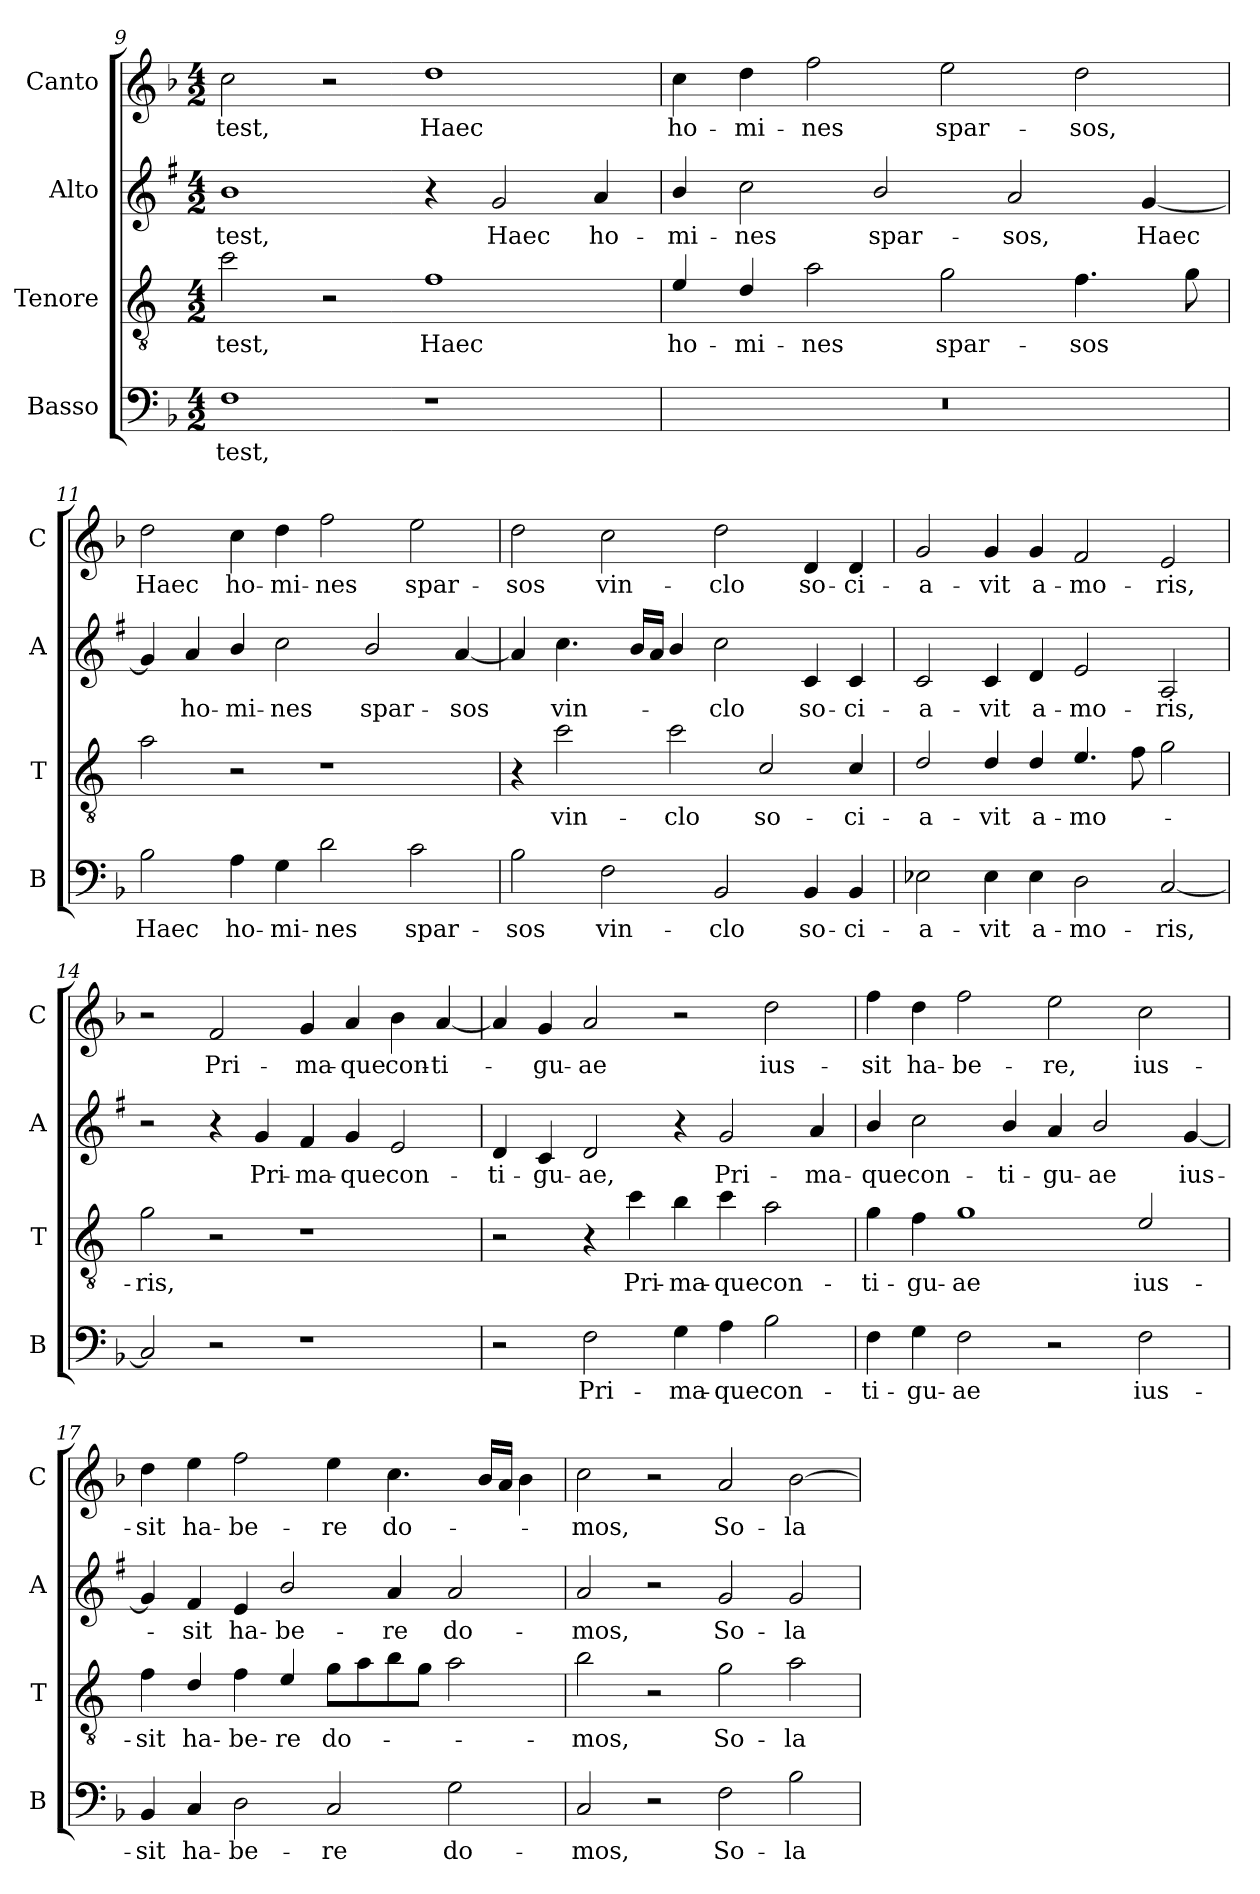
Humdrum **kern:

**kern	**text	**kern	**text	**kern	**text	**kern	**text
*part4	*part4	*part3	*part3	*part2	*part2	*part1	*part1
*staff4	*staff4	*staff3	*staff3	*staff2	*staff2	*staff1	*staff1
*I"Basso	*	*I"Tenore	*	*I"Alto	*	*I"Canto	*
*I'B	*	*I'T	*	*I'A	*	*I'C	*
*clefF4	*	*clefGv2	*	*clefG2	*	*clefG2	*
*	*	*ITrd4c7	*	*ITrd1c2	*	*	*
*k[b-]	*	*k[b-]	*	*k[b-]	*	*k[b-]	*
*F:	*	*F:	*	*F:	*	*F:	*
*M4/2	*	*M4/2	*	*M4/2	*	*M4/2	*
=9	=9	=9	=9	=9	=9	=9	=9
!	!LO:LY:b	!	!LO:LY:b	!	!LO:LY:b	!	!LO:LY:b
1F	-test,	2f\	-test,	1a	-test,	2cc\	-test,
.	.	2r	.	.	.	2r	.
!	!	!	!LO:LY:b	!	!	!	!LO:LY:b
1r	.	1B-	Haec	4r	.	1dd	Haec
!	!	!	!	!	!LO:LY:b	!	!
.	.	.	.	2f/	Haec	.	.
!	!	!	!	!	!LO:LY:b	!	!
.	.	.	.	4g/	ho-	.	.
=10	=10	=10	=10	=10	=10	=10	=10
!	!	!	!LO:LY:b	!	!LO:LY:b	!	!LO:LY:b
0r	.	4A/	ho-	4a/	-mi-	4cc\	ho-
!	!	!	!LO:LY:b	!	!LO:LY:b	!	!LO:LY:b
.	.	4G/	-mi-	2b-\	-nes	4dd\	-mi-
!	!	!	!LO:LY:b	!	!	!	!LO:LY:b
.	.	2d\	-nes	.	.	2ff\	-nes
!	!	!	!	!	!LO:LY:b	!	!
.	.	.	.	2a/	spar-	.	.
!	!	!	!LO:LY:b	!	!	!	!LO:LY:b
.	.	2c\	spar-	.	.	2ee\	spar-
!	!	!	!	!	!LO:LY:b	!	!
.	.	.	.	2g/	-sos,	.	.
!	!	!	!LO:LY:b	!	!	!	!LO:LY:b
.	.	4.B-\	-sos	.	.	2dd\	-sos,
!	!	!	!	!	!LO:LY:b	!	!
.	.	.	.	[4f/	Haec	.	.
.	.	8c\	.	.	.	.	.
=11	=11	=11	=11	=11	=11	=11	=11
!	!LO:LY:b	!	!	!	!	!	!LO:LY:b
2B-\	Haec	2d\	.	4f/]	.	2dd\	Haec
!	!	!	!	!	!LO:LY:b	!	!
.	.	.	.	4g/	ho-	.	.
!	!LO:LY:b	!	!	!	!LO:LY:b	!	!LO:LY:b
4A\	ho-	2r	.	4a/	-mi-	4cc\	ho-
!	!LO:LY:b	!	!	!	!LO:LY:b	!	!LO:LY:b
4G\	-mi-	.	.	2b-\	-nes	4dd\	-mi-
!	!LO:LY:b	!	!	!	!	!	!LO:LY:b
2d\	-nes	1r	.	.	.	2ff\	-nes
!	!	!	!	!	!LO:LY:b	!	!
.	.	.	.	2a/	spar-	.	.
!	!LO:LY:b	!	!	!	!	!	!LO:LY:b
2c\	spar-	.	.	.	.	2ee\	spar-
!	!	!	!	!	!LO:LY:b	!	!
.	.	.	.	[4g/	-sos	.	.
!!LO:PB:g=z
=12	=12	=12	=12	=12	=12	=12	=12
!	!LO:LY:b	!	!	!	!	!	!LO:LY:b
2B-\	-sos	4r	.	4g/]	.	2dd\	-sos
!	!	!	!LO:LY:b	!	!LO:LY:b	!	!
.	.	2f\	vin-	4.b-\	vin-	.	.
!	!LO:LY:b	!	!	!	!	!	!LO:LY:b
2F\	vin-	.	.	.	.	2cc\	vin-
.	.	.	.	16a/LL	.	.	.
.	.	.	.	16g/JJ	.	.	.
!	!	!	!LO:LY:b	!	!	!	!
.	.	2f\	-clo	4a/	.	.	.
!	!LO:LY:b	!	!	!	!LO:LY:b	!	!LO:LY:b
2BB-/	-clo	.	.	2b-\	-clo	2dd\	-clo
!	!	!	!LO:LY:b	!	!	!	!
.	.	2F/	so-	.	.	.	.
!	!LO:LY:b	!	!	!	!LO:LY:b	!	!LO:LY:b
4BB-/	so-	.	.	4B-/	so-	4d/	so-
!	!LO:LY:b	!	!LO:LY:b	!	!LO:LY:b	!	!LO:LY:b
4BB-/	-ci-	4F/	-ci-	4B-/	-ci-	4d/	-ci-
=13	=13	=13	=13	=13	=13	=13	=13
!	!LO:LY:b	!	!LO:LY:b	!	!LO:LY:b	!	!LO:LY:b
2E-X\	-a-	2G/	-a-	2B-/	-a-	2g/	-a-
!	!LO:LY:b	!	!LO:LY:b	!	!LO:LY:b	!	!LO:LY:b
4E-\	-vit	4G/	-vit	4B-/	-vit	4g/	-vit
!	!LO:LY:b	!	!LO:LY:b	!	!LO:LY:b	!	!LO:LY:b
4E-\	a-	4G/	a-	4c/	a-	4g/	a-
!	!LO:LY:b	!	!LO:LY:b	!	!LO:LY:b	!	!LO:LY:b
2D\	-mo-	4.A/	-mo-	2d/	-mo-	2f/	-mo-
.	.	8B-\	.	.	.	.	.
!	!LO:LY:b	!	!	!	!LO:LY:b	!	!LO:LY:b
[2C/	-ris,	2c\	.	2G/	-ris,	2e/	-ris,
=14	=14	=14	=14	=14	=14	=14	=14
!	!	!	!LO:LY:b	!	!	!	!
2C/]	.	2c\	-ris,	2r	.	2r	.
!	!	!	!	!	!	!	!LO:LY:b
2r	.	2r	.	4r	.	2f/	Pri-
!	!	!	!	!	!LO:LY:b	!	!
.	.	.	.	4f/	Pri-	.	.
!	!	!	!	!	!LO:LY:b	!	!LO:LY:b
1r	.	1r	.	4e/	-ma-	4g/	-ma-
!	!	!	!	!	!LO:LY:b	!	!LO:LY:b
.	.	.	.	4f/	-que	4a/	-que
!	!	!	!	!	!LO:LY:b	!	!LO:LY:b
.	.	.	.	2d/	con-	4b-\	con-
!	!	!	!	!	!	!	!LO:LY:b
.	.	.	.	.	.	[4a/	-ti-
=15	=15	=15	=15	=15	=15	=15	=15
!	!	!	!	!	!LO:LY:b	!	!
2r	.	2r	.	4c/	-ti-	4a/]	.
!	!	!	!	!	!LO:LY:b	!	!LO:LY:b
.	.	.	.	4B-/	-gu-	4g/	-gu-
!	!LO:LY:b	!	!	!	!LO:LY:b	!	!LO:LY:b
2F\	Pri-	4r	.	2c/	-ae,	2a/	-ae
!	!	!	!LO:LY:b	!	!	!	!
.	.	4f\	Pri-	.	.	.	.
!	!LO:LY:b	!	!LO:LY:b	!	!	!	!
4G\	-ma-	4e\	-ma-	4r	.	2r	.
!	!LO:LY:b	!	!LO:LY:b	!	!LO:LY:b	!	!
4A\	-que	4f\	-que	2f/	Pri-	.	.
!	!LO:LY:b	!	!LO:LY:b	!	!	!	!LO:LY:b
2B-\	con-	2d\	con-	.	.	2dd\	ius-
!	!	!	!	!	!LO:LY:b	!	!
.	.	.	.	4g/	-ma-	.	.
!!LO:LB:g=z
=16	=16	=16	=16	=16	=16	=16	=16
!	!LO:LY:b	!	!LO:LY:b	!	!LO:LY:b	!	!LO:LY:b
4F\	-ti-	4c\	-ti-	4a/	-que	4ff\	-sit
!	!LO:LY:b	!	!LO:LY:b	!	!LO:LY:b	!	!LO:LY:b
4G\	-gu-	4B-\	-gu-	2b-\	con-	4dd\	ha-
!	!LO:LY:b	!	!LO:LY:b	!	!	!	!LO:LY:b
2F\	-ae	1c	-ae	.	.	2ff\	-be-
!	!	!	!	!	!LO:LY:b	!	!
.	.	.	.	4a/	-ti-	.	.
!	!	!	!	!	!LO:LY:b	!	!LO:LY:b
2r	.	.	.	4g/	-gu-	2ee\	-re,
!	!	!	!	!	!LO:LY:b	!	!
.	.	.	.	2a/	-ae	.	.
!	!LO:LY:b	!	!LO:LY:b	!	!	!	!LO:LY:b
2F\	ius-	2A/	ius-	.	.	2cc\	ius-
!	!	!	!	!	!LO:LY:b	!	!
.	.	.	.	[4f/	ius-	.	.
=17	=17	=17	=17	=17	=17	=17	=17
!	!LO:LY:b	!	!LO:LY:b	!	!	!	!LO:LY:b
4BB-/	-sit	4B-\	-sit	4f/]	.	4dd\	-sit
!	!LO:LY:b	!	!LO:LY:b	!	!LO:LY:b	!	!LO:LY:b
4C/	ha-	4G/	ha-	4e/	-sit	4ee\	ha-
!	!LO:LY:b	!	!LO:LY:b	!	!LO:LY:b	!	!LO:LY:b
2D\	-be-	4B-\	-be-	4d/	ha-	2ff\	-be-
!	!	!	!LO:LY:b	!	!LO:LY:b	!	!
.	.	4A/	-re	2a/	-be-	.	.
!	!LO:LY:b	!	!LO:LY:b	!	!	!	!LO:LY:b
2C/	-re	8c\L	do-	.	.	4ee\	-re
.	.	8d\	.	.	.	.	.
!	!	!	!	!	!LO:LY:b	!	!LO:LY:b
.	.	8e\	.	4g/	-re	4.cc\	do-
.	.	8c\J	.	.	.	.	.
!	!LO:LY:b	!	!	!	!LO:LY:b	!	!
2G\	do-	2d\	.	2g/	do-	.	.
.	.	.	.	.	.	16b-/LL	.
.	.	.	.	.	.	16a/JJ	.
.	.	.	.	.	.	4b-\	.
=18	=18	=18	=18	=18	=18	=18	=18
!	!LO:LY:b	!	!LO:LY:b	!	!LO:LY:b	!	!LO:LY:b
2C/	-mos,	2e\	-mos,	2g/	-mos,	2cc\	-mos,
2r	.	2r	.	2r	.	2r	.
!	!LO:LY:b	!	!LO:LY:b	!	!LO:LY:b	!	!LO:LY:b
2F\	So-	2c\	So-	2f/	So-	2a/	So-
!	!LO:LY:b	!	!LO:LY:b	!	!LO:LY:b	!	!LO:LY:b
2B-\	-la-	2d\	-la-	2f/	-la-	[2b-\	-la-
=	=	=	=	=	=	=	=
*-	*-	*-	*-	*-	*-	*-	*-
